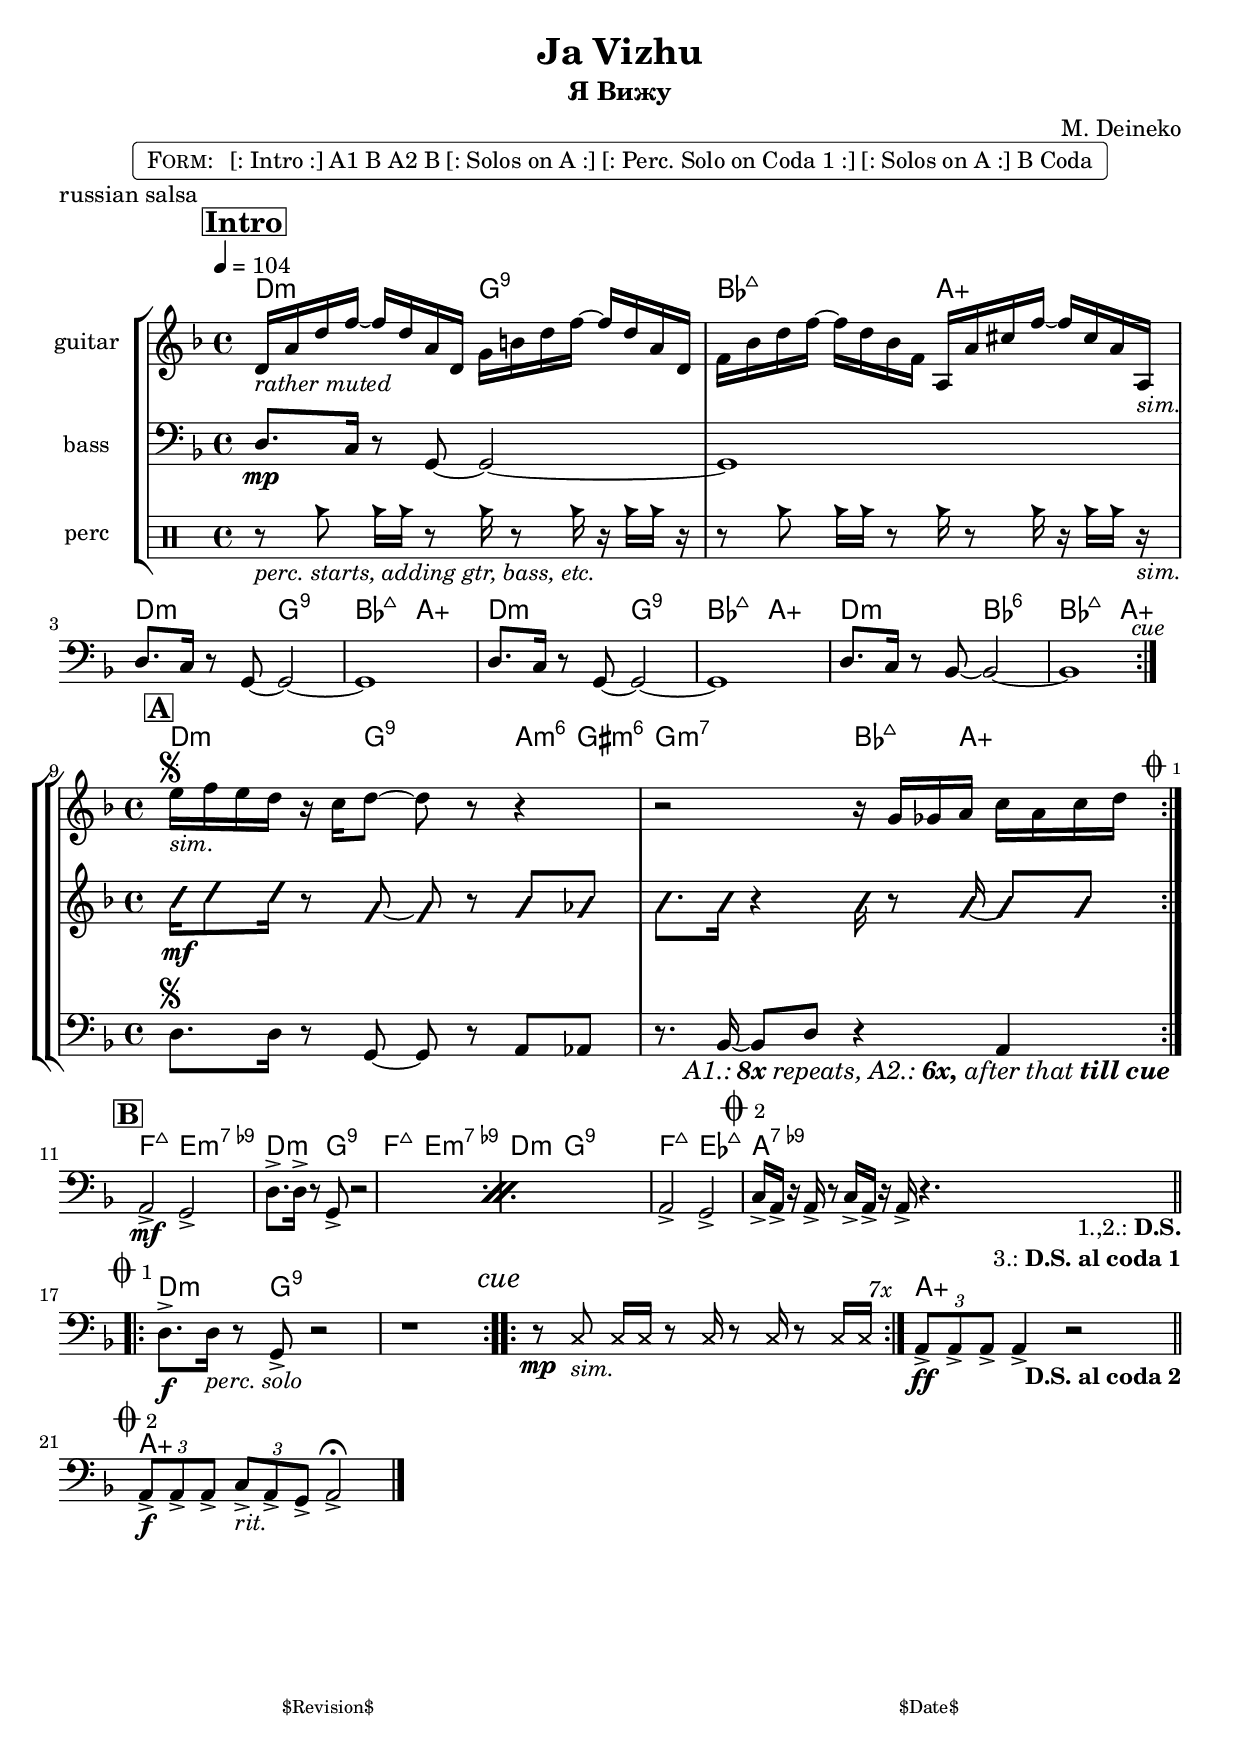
\version "2.13.46"

%
% $File$
% $Date$
% $Revision$
% $Author$
%

\header {
  title = "Ja Vizhu"
  subtitle = "Я Вижу"
  subsubtitle = ""

  composer = "M. Deineko"
  poet = ""
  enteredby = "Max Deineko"

  %meter = "104 bpm"
  piece = "russian salsa"
  version = "$Revision$"

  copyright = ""
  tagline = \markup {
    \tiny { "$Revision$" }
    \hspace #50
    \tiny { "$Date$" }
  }
}

harmIn = \chords {
  \set Score.skipBars = ##t
  \set Score.markFormatter = #format-mark-box-letters

  \mark \markup \bold \box "Intro"

  \repeat volta 2 {
    d2:m g:9 | bes:maj a:aug |
    d2:m g:9 | bes:maj a:aug |
    d2:m g:9 | bes:maj a:aug |
    d2:m bes:6 | bes:maj a:aug |
  }

  \break
}

harmRiff = \chords {
  \set Score.skipBars = ##t
  \set Score.markFormatter = #format-mark-box-letters

  \mark \markup \bold \box "A"

  \repeat volta 2 {
      d4:m s8 g8:9 s4 a8:m6 gis:m6 |
      g2:m7 bes8.:maj a16:aug s4 |
  }

  \break

  \mark \markup \bold \box "B"

  \repeat unfold 2 { f2:maj e:m9- d4.:m g8:9 s2 }
  f2:maj es:maj
  \mark \markup { \musicglyph #"scripts.coda"\sub{2} }
  a1:7.9-

  \bar "||:"
  \break

  \mark \markup { \musicglyph #"scripts.coda"\sub{1} }

  \repeat volta 2 { d4.:m g8:9 s2 | s1 \mark \markup \italic{cue} }
  \repeat volta 7 { s1 } a1:aug

  \bar "||"
  \break

  \mark \markup { \musicglyph #"scripts.coda"\sub{2} }
  a1:aug
  \bar "|."
}

melIn = \relative c'' {
  \set Staff.instrumentName = "guitar"
  \set Score.skipBars = ##t
  \set Score.markFormatter = #format-mark-box-letters

  \key d \minor
  \time 4/4
  \clef treble
  \tempo 4 = 104

  d,16_\markup{\italic{rather muted}} a' d f ~ f d a d,
  g b d f ~ f d a d,
  f bes d f ~ f d bes f
  a, a' cis f ~ f cis a a,_\markup{\italic{sim.}} |
}

melRiff = \relative c'' {
  \set Staff.instrumentName = "lead"
  \set Score.skipBars = ##t
  \set Score.markFormatter = #format-mark-box-letters

  \key d \minor
  \clef treble

  \repeat volta 4 {
    e16_\markup{\italic{sim.}}
    ^\markup{\musicglyph #"scripts.segno"}
    f e d r c d8 ~ d8 r r4 |
    r2 r16 g, ges a c a c d
    ^\markup{\hspace #4.0 \large \bold \musicglyph #"scripts.coda"\sub{1} }
    |
  }
}

bassIn = \relative c {
  \set Staff.instrumentName = "bass"
  \set Score.skipBars = ##t
  \set Score.markFormatter = #format-mark-box-letters

  \key d \minor
  \clef bass

  \repeat volta 2 {
    d8.\mp c16 r8 g ~ g2 ~ | g1 |
    d'8. c16 r8 g ~ g2 ~ | g1 |
    d'8. c16 r8 g ~ g2 ~ | g1 |
    d'8. c16 r8 bes ~ bes2 ~ | bes1^\markup{\hspace #7.0 \italic cue} |
  }
}

bassRiff = \relative c {
  \set Staff.instrumentName = "bass"
  \set Score.skipBars = ##t
  \set Score.markFormatter = #format-mark-box-letters

  \key d \minor
  \clef bass

  \repeat volta 2 {
    d8.
    ^\markup{\musicglyph #"scripts.segno"}
    d16 r8 g, ~ g8 r a as |
    r8. bes16 ~ bes8 d r4 a
    _\markup{ \hspace #-30.0 \large \italic { A1.: \bold 8x repeats, A2.: \bold 6x, after that \bold {till cue} } }
    |
  }

  \repeat percent 2 {
    a2->\mf g2-> | d'8.-> d16-> r8 g,-> r2 |
  }
  a2-> g2-> | c16-> a-> r a-> r8 c16-> a-> r a-> r4._\markup{ \hspace #7.0 \right-column { \line { 1.,2.: \bold D.S. } \line { 3.: \bold { D.S. al coda 1 } } } } |

  \repeat volta 2 {
    d8.->  \f d16_\markup{\italic{perc. solo}}
    r8 g,-> r2 | r1
  }
  \override NoteHead #'style = #'cross
  \repeat volta 7 {
    r8\mp c_\markup{\italic{sim.}} c16 c r8 c16 r8 c16 r8 c16 c ^\markup {\hspace #1.0 \italic{7x} } |
  }
  \override NoteHead #'style = #'default
  \times 2/3 { a8\ff-> a-> a-> } a4-> r2
  _\markup \bold { \hspace #-4.0 D.S. al coda 2 }
  |

  \times 2/3 { a8\f-> a-> a-> } \times 2/3 { c8->_\markup{\italic{rit.}} a-> g-> } a2->\fermata |
}

percIn = \drummode {
  \set Staff.instrumentName = "perc"
  r8_\markup \italic{ perc. starts, adding gtr, bass, etc. }
  cb cb16 cb r8 cb16 r8 cb16 r cb16 cb r |
  r8 cb cb16 cb r8 cb16 r8 cb16 r cb16 cb r_\markup{\italic{sim.}} |
}

percRiff = \relative c'' {
  \set Staff.instrumentName = "guitar"
  \set Score.skipBars = ##t
  \set Score.markFormatter = #format-mark-box-letters

  \key d \minor
  %\time 4/4
  \clef treble

  \override NoteHead #'style = #'slash

  \repeat volta 4 {
    c16\mf d8 d16 r8 g,8 ~ g8 r a as |
    bes8. bes16 r4 bes16 r8 a16 ~ a8 a |
  }
}

\markup {
    \fill-line { % This centers the words, which looks nicer
    \hspace #1.0 % gives the fill-line something to work with
    \rounded-box \pad-markup #0.3 {
      \column {
        \line{
          \hspace #0.5
          \smallCaps Form:
          \hspace #1
          [: Intro :]
          A1 B
          A2 B
          [: Solos on A :]
          [: Perc. Solo on Coda 1 :]
          [: Solos on A :]
          B
          Coda
          \hspace #0.5
        }
      }
    }
    \hspace #1.0 % gives the fill-line something to work with
  }
}

\score {
  \transpose c c {
    \new StaffGroup = "intro" <<
      \new ChordNames = "chords" \harmIn
      \new Staff = "guitar" \melIn
      \new Staff = "bass" \bassIn
      \new DrumStaff = "perc" \percIn
    >>
    \new StaffGroup = "riff" <<
      \new ChordNames = "chords" \harmRiff
      \new Staff = "lead" \melRiff
      \new Staff = "guitar" \percRiff
      \new Staff = "bass" \bassRiff
    >>
  }
}

\layout {
  ragged-last = ##t
  \context { \RemoveEmptyStaffContext }
}

\paper {
  print-page-number = ##f
}
